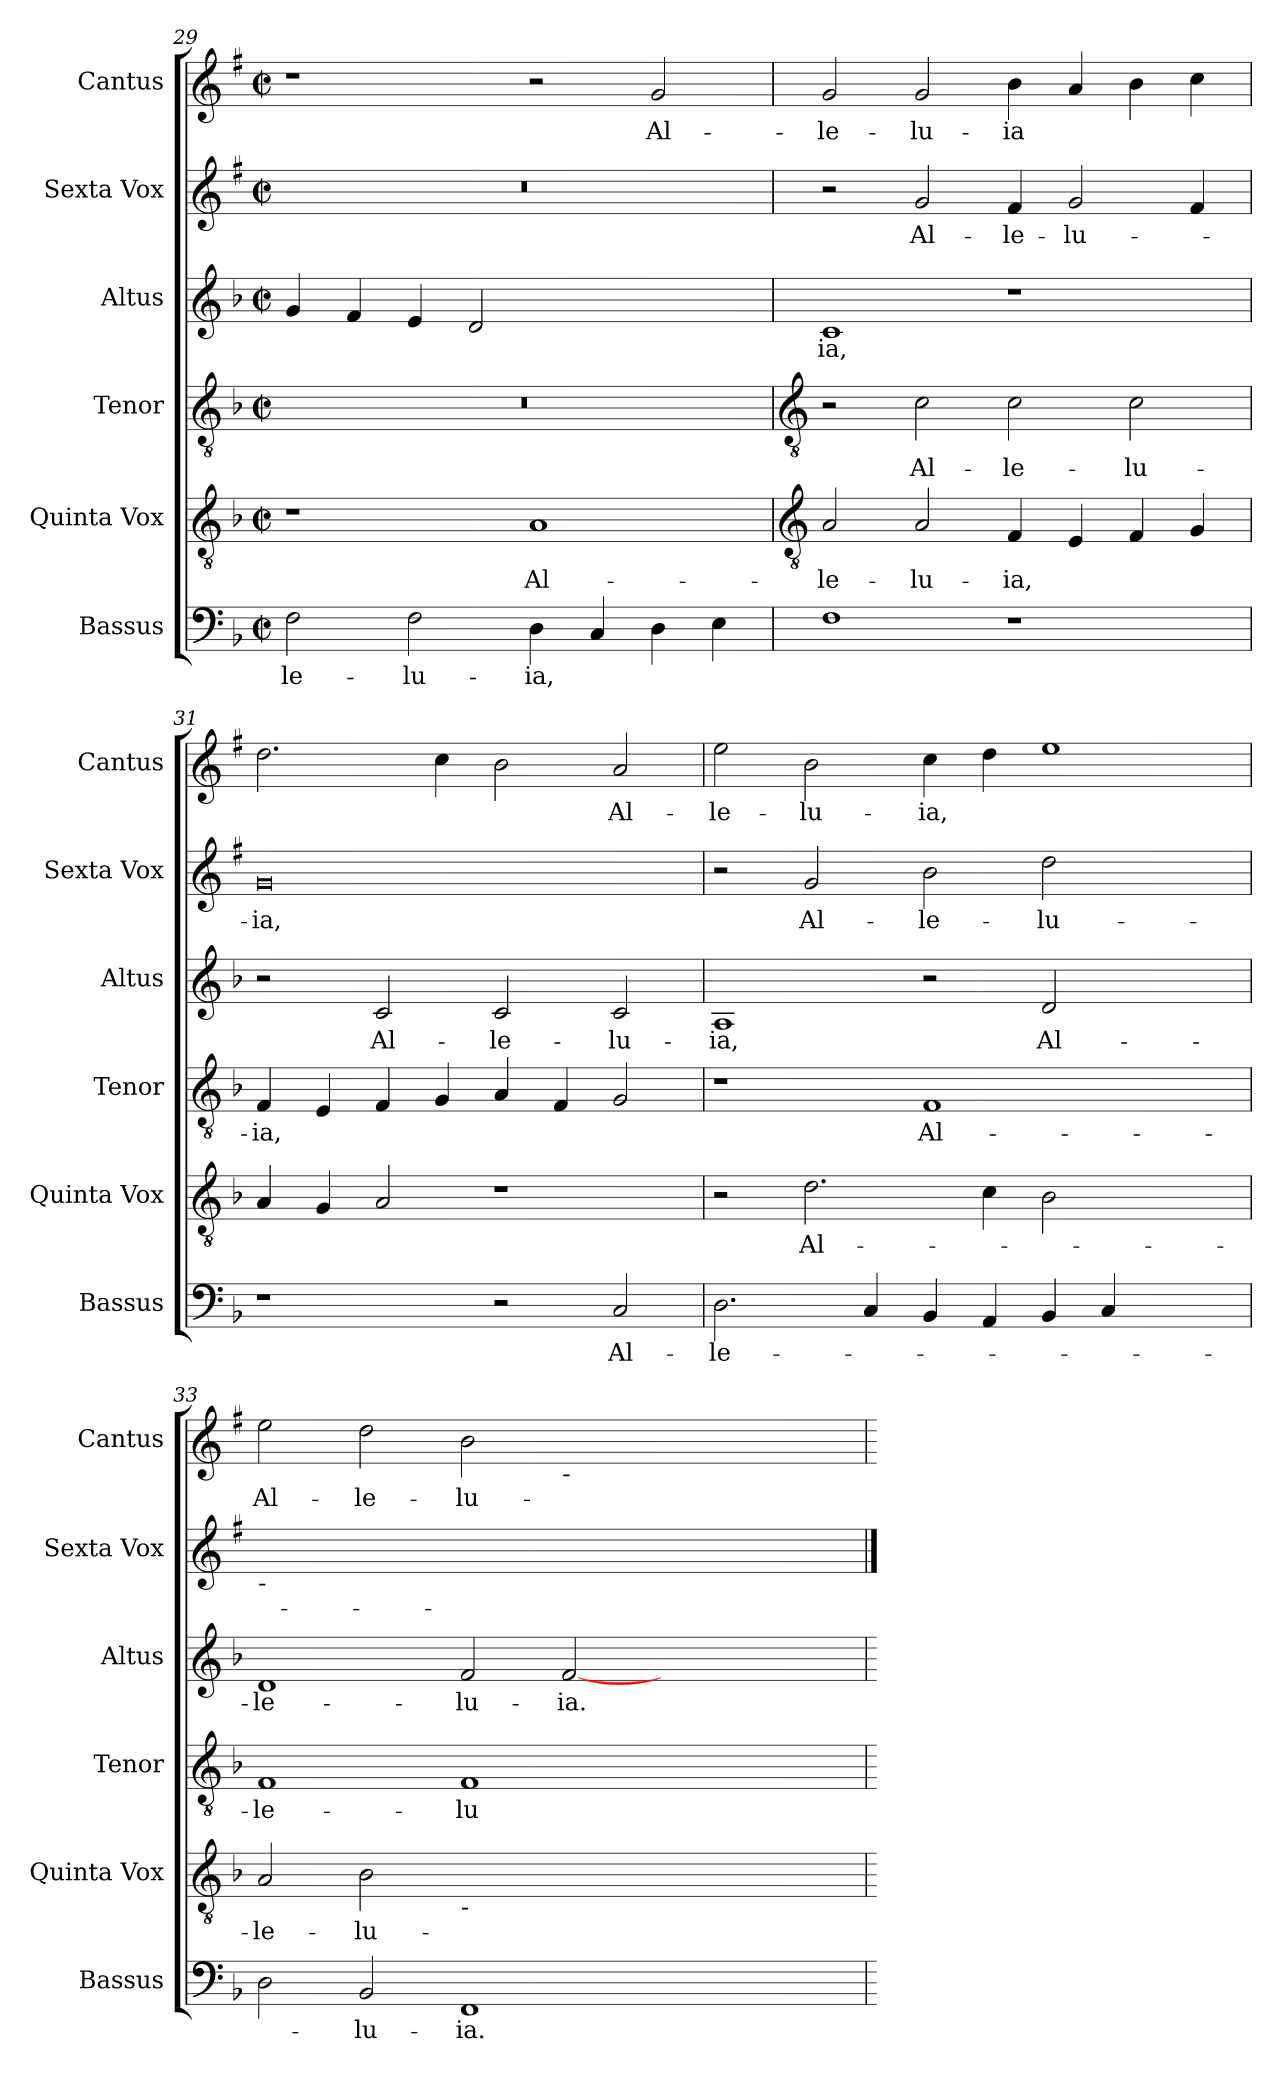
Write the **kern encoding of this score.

**kern	**text	**kern	**text	**kern	**text	**kern	**text	**kern	**text	**kern	**text
*part6	*part6	*part5	*part5	*part4	*part4	*part3	*part3	*part2	*part2	*part1	*part1
*staff6	*staff6	*staff5	*staff5	*staff4	*staff4	*staff3	*staff3	*staff2	*staff2	*staff1	*staff1
*I"Bassus	*	*I"Quinta Vox	*	*I"Tenor	*	*I"Altus	*	*I"Sexta Vox	*	*I"Cantus	*
*I'Bassus	*	*I'Quinta Vox	*	*I'Tenor	*	*I'Altus	*	*I'Sexta Vox	*	*I'Cantus	*
!!LO:LB:g=z
*clefF4	*	*clefGv2	*	*clefGv2	*	*clefG2	*	*clefG2	*	*clefG2	*
*	*	*	*	*	*	*	*	*ITrd1c2	*	*ITrd1c2	*
*k[b-]	*	*k[b-]	*	*k[b-]	*	*k[b-]	*	*k[b-]	*	*k[b-]	*
*F:	*	*F:	*	*F:	*	*F:	*	*F:	*	*F:	*
*M4/2	*	*M4/2	*	*M4/2	*	*M4/2	*	*M4/2	*	*M4/2	*
*met(c|)	*	*met(c|)	*	*met(c|)	*	*met(c|)	*	*met(c|)	*	*met(c|)	*
=29	=29	=29	=29	=29	=29	=29	=29	=29	=29	=29	=29
!	!LO:LY:b	!	!	!	!	!	!	!	!	!	!
2F	-le-	1r	.	0r	.	4g	.	0r	.	1r	.
.	.	.	.	.	.	4f	.	.	.	.	.
!	!LO:LY:b	!	!	!	!	!	!	!	!	!	!
2F	-lu-	.	.	.	.	4e	.	.	.	.	.
.	.	.	.	.	.	2d	.	.	.	.	.
!	!LO:LY:b	!	!LO:LY:b	!	!	!	!	!	!	!	!
4D	-ia,	1A	Al-	.	.	.	.	.	.	2r	.
4C	.	.	.	.	.	2.ryy	.	.	.	.	.
!	!	!	!	!	!	!	!	!	!	!	!LO:LY:b
4D	.	.	.	.	.	.	.	.	.	2f	Al-
4E	.	.	.	.	.	.	.	.	.	.	.
!!LO:LB:g=z
=30	=30	=30	=30	=30	=30	=30	=30	=30	=30	=30	=30
*	*	*clefGv2	*	*clefGv2	*	*	*	*	*	*	*
!	!	!	!LO:LY:b	!	!	!	!LO:LY:b	!	!	!	!LO:LY:b
1F	.	2A	-le-	2r	.	1c	-ia,	2r	.	2f	-le-
!	!	!	!LO:LY:b	!	!LO:LY:b	!	!	!	!LO:LY:b	!	!LO:LY:b
.	.	2A	-lu-	2c	Al-	.	.	2f	Al-	2f	-lu-
!	!	!	!LO:LY:b	!	!LO:LY:b	!	!	!	!LO:LY:b	!	!LO:LY:b
1r	.	4F	-ia,	2c	-le-	1r	.	4e	-le-	4a	-ia
!	!	!	!	!	!	!	!	!	!LO:LY:b	!	!
.	.	4E	.	.	.	.	.	2f	-lu-	4g	.
!	!	!	!	!	!LO:LY:b	!	!	!	!	!	!
.	.	4F	.	2c	-lu-	.	.	.	.	4a	.
.	.	4G	.	.	.	.	.	4e	.	4b-	.
=31	=31	=31	=31	=31	=31	=31	=31	=31	=31	=31	=31
!	!	!	!	!	!LO:LY:b	!	!	!	!LO:LY:b	!	!
1r	.	4A	.	4F	-ia,	2r	.	0f	-ia,	2.cc	.
.	.	4G	.	4E	.	.	.	.	.	.	.
!	!	!	!	!	!	!	!LO:LY:b	!	!	!	!
.	.	2A	.	4F	.	2c	Al-	.	.	.	.
.	.	.	.	4G	.	.	.	.	.	4b-	.
!	!	!	!	!	!	!	!LO:LY:b	!	!	!	!
2r	.	1r	.	4A	.	2c	-le-	.	.	2a	.
.	.	.	.	4F	.	.	.	.	.	.	.
!	!LO:LY:b	!	!	!	!	!	!LO:LY:b	!	!	!	!LO:LY:b
2C	Al-	.	.	2G	.	2c	-lu-	.	.	2g	Al-
=32	=32	=32	=32	=32	=32	=32	=32	=32	=32	=32	=32
!	!LO:LY:b	!	!	!	!	!	!LO:LY:b	!	!	!	!LO:LY:b
2.D	-le-	2r	.	1r	.	1A	-ia,	2r	.	2dd	-le-
!	!	!	!LO:LY:b	!	!	!	!	!	!LO:LY:b	!	!LO:LY:b
.	.	2.d	Al-	.	.	.	.	2f	Al-	2a	-lu-
4C	.	.	.	.	.	.	.	.	.	.	.
!	!	!	!	!	!LO:LY:b	!	!	!	!LO:LY:b	!	!LO:LY:b
4BB-	.	.	.	1F	Al-	2r	.	2a	-le-	4b-	-ia,
4AA	.	4c	.	.	.	.	.	.	.	4cc	.
!	!	!	!	!	!	!	!LO:LY:b	!	!LO:LY:b	!	!
4BB-	.	2B-	.	.	.	2d	Al-	2cc	-lu-	1dd	.
4C	.	.	.	.	.	.	.	.	.	.	.
2ryy	.	2ryy	.	2ryy	.	2ryy	.	2ryy	.	.	.
=33	=33	=33	=33	=33	=33	=33	=33	=33	=33	=33	=33
!	!	!	!	!	!	!	!	!LO:TX:b:t=-	!	!	!
!	!	!	!LO:LY:b	!	!LO:LY:b	!	!LO:LY:b	!	!LO:LY:b	!	!LO:LY:b
2D	.	2A	-le-	1F	-le-	1d	-le-	[1ccyy	-ia.	2dd	Al-
!	!LO:LY:b	!	!LO:LY:b	!	!	!	!	!	!	!	!LO:LY:b
2BB-	-lu-	2B-	-lu-	.	.	.	.	.	.	2cc	-le-
!	!	!LO:TX:b:t=-	!	!	!	!	!	!	!	!	!
!	!LO:LY:b	!	!LO:LY:b	!	!LO:LY:b	!	!LO:LY:b	!	!	!	!LO:LY:b
1FF	-ia.	[1cyy	-ia.	1F	-lu-	2f	-lu-	0ccyy]	.	2a	-lu-
!	!	!	!	!	!	!	!	!	!	!LO:TX:b:t=-	!
!	!	!	!	!	!	!	!LO:LY:b	!	!	!	!LO:LY:b
.	.	.	.	.	.	[2f	-ia.	.	.	[1gyy	-ia.
1ryy	.	1ryy	.	1ryy	.	1ryy	.	.	.	.	.
.	.	.	.	.	.	.	.	.	.	2ryy	.
=	=	=	=	=	=	=	=	==	=	=	=
*-	*-	*-	*-	*-	*-	*-	*-	*-	*-	*-	*-
